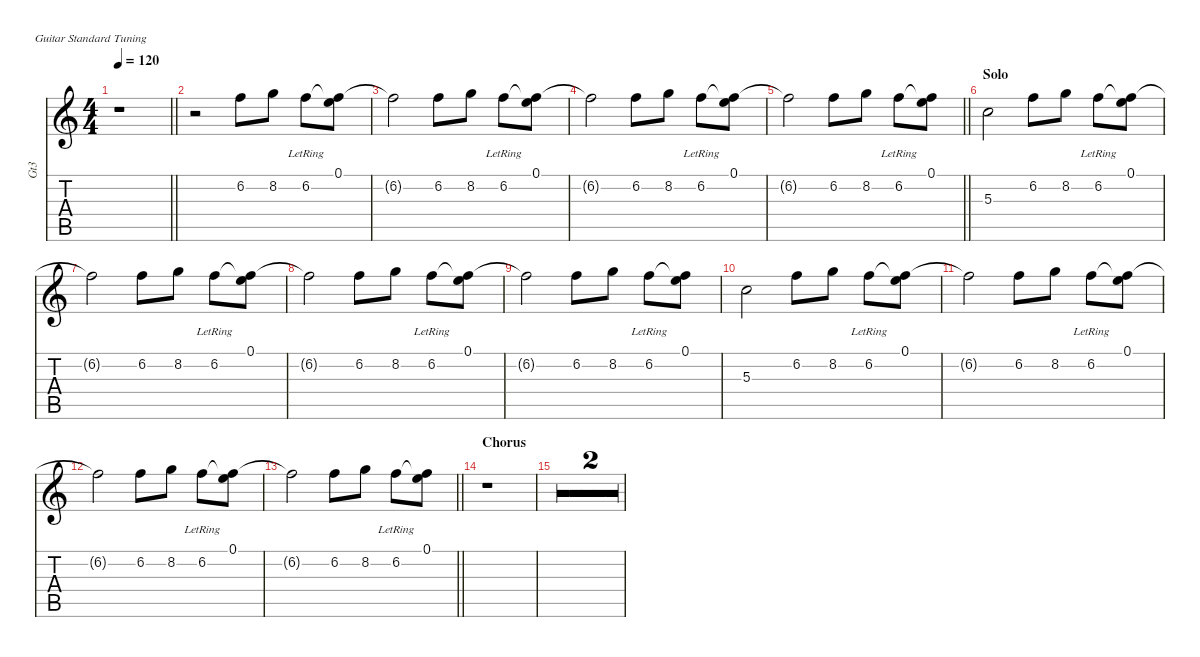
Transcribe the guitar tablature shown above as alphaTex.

\defaultSystemsLayout 4
\hideDynamics
\bracketExtendMode nobrackets
\otherSystemsTrackNameOrientation horizontal
\track ("Guitar 3" "Gt3") {defaultSystemsLayout 8 multiBarRest instrument electricguitarclean}
\staff {score tabs}
\tuning (E4 B3 G3 D3 A2 E2)
\ts (4 4)
\tempo 120
\clef g2
\barLineRight lightlight
\ks c
r.1{dy mf beam Down} |
r.2{beam Down} 6.2.8{beam Down} 8.2.8{beam Down} 6.2{lr}.8{beam Down} (6.2{t} 0.1).8{beam Down} |
6.2{t}.2{beam Down} 6.2.8{beam Down} 8.2.8{beam Down} 6.2{lr}.8{beam Down} (6.2{t} 0.1).8{beam Down} |
6.2{t}.2{beam Down} 6.2.8{beam Down} 8.2.8{beam Down} 6.2{lr}.8{beam Down} (6.2{t} 0.1).8{beam Down} |
\barLineRight lightlight
6.2{t}.2{beam Down} 6.2.8{beam Down} 8.2.8{beam Down} 6.2{lr}.8{beam Down} (6.2{t} 0.1).8{beam Down} |
\section ("" "Solo")
5.3.2{beam Down} 6.2.8{beam Down} 8.2.8{beam Down} 6.2{lr}.8{beam Down} (6.2{t} 0.1).8{beam Down} |
6.2{t}.2{beam Down} 6.2.8{beam Down} 8.2.8{beam Down} 6.2{lr}.8{beam Down} (6.2{t} 0.1).8{beam Down} |
6.2{t}.2{beam Down} 6.2.8{beam Down} 8.2.8{beam Down} 6.2{lr}.8{beam Down} (6.2{t} 0.1).8{beam Down} |
6.2{t}.2{beam Down} 6.2.8{beam Down} 8.2.8{beam Down} 6.2{lr}.8{beam Down} (6.2{t} 0.1).8{beam Down} |
5.3.2{beam Down} 6.2.8{beam Down} 8.2.8{beam Down} 6.2{lr}.8{beam Down} (6.2{t} 0.1).8{beam Down} |
6.2{t}.2{beam Down} 6.2.8{beam Down} 8.2.8{beam Down} 6.2{lr}.8{beam Down} (6.2{t} 0.1).8{beam Down} |
6.2{t}.2{beam Down} 6.2.8{beam Down} 8.2.8{beam Down} 6.2{lr}.8{beam Down} (6.2{t} 0.1).8{beam Down} |
\barLineRight lightlight
6.2{t}.2{beam Down} 6.2.8{beam Down} 8.2.8{beam Down} 6.2{lr}.8{beam Down} (6.2{t} 0.1).8{beam Down} |
\section ("" "Chorus")
r.1{beam Down} |
r.1{beam Down} |
r.1{beam Down}
